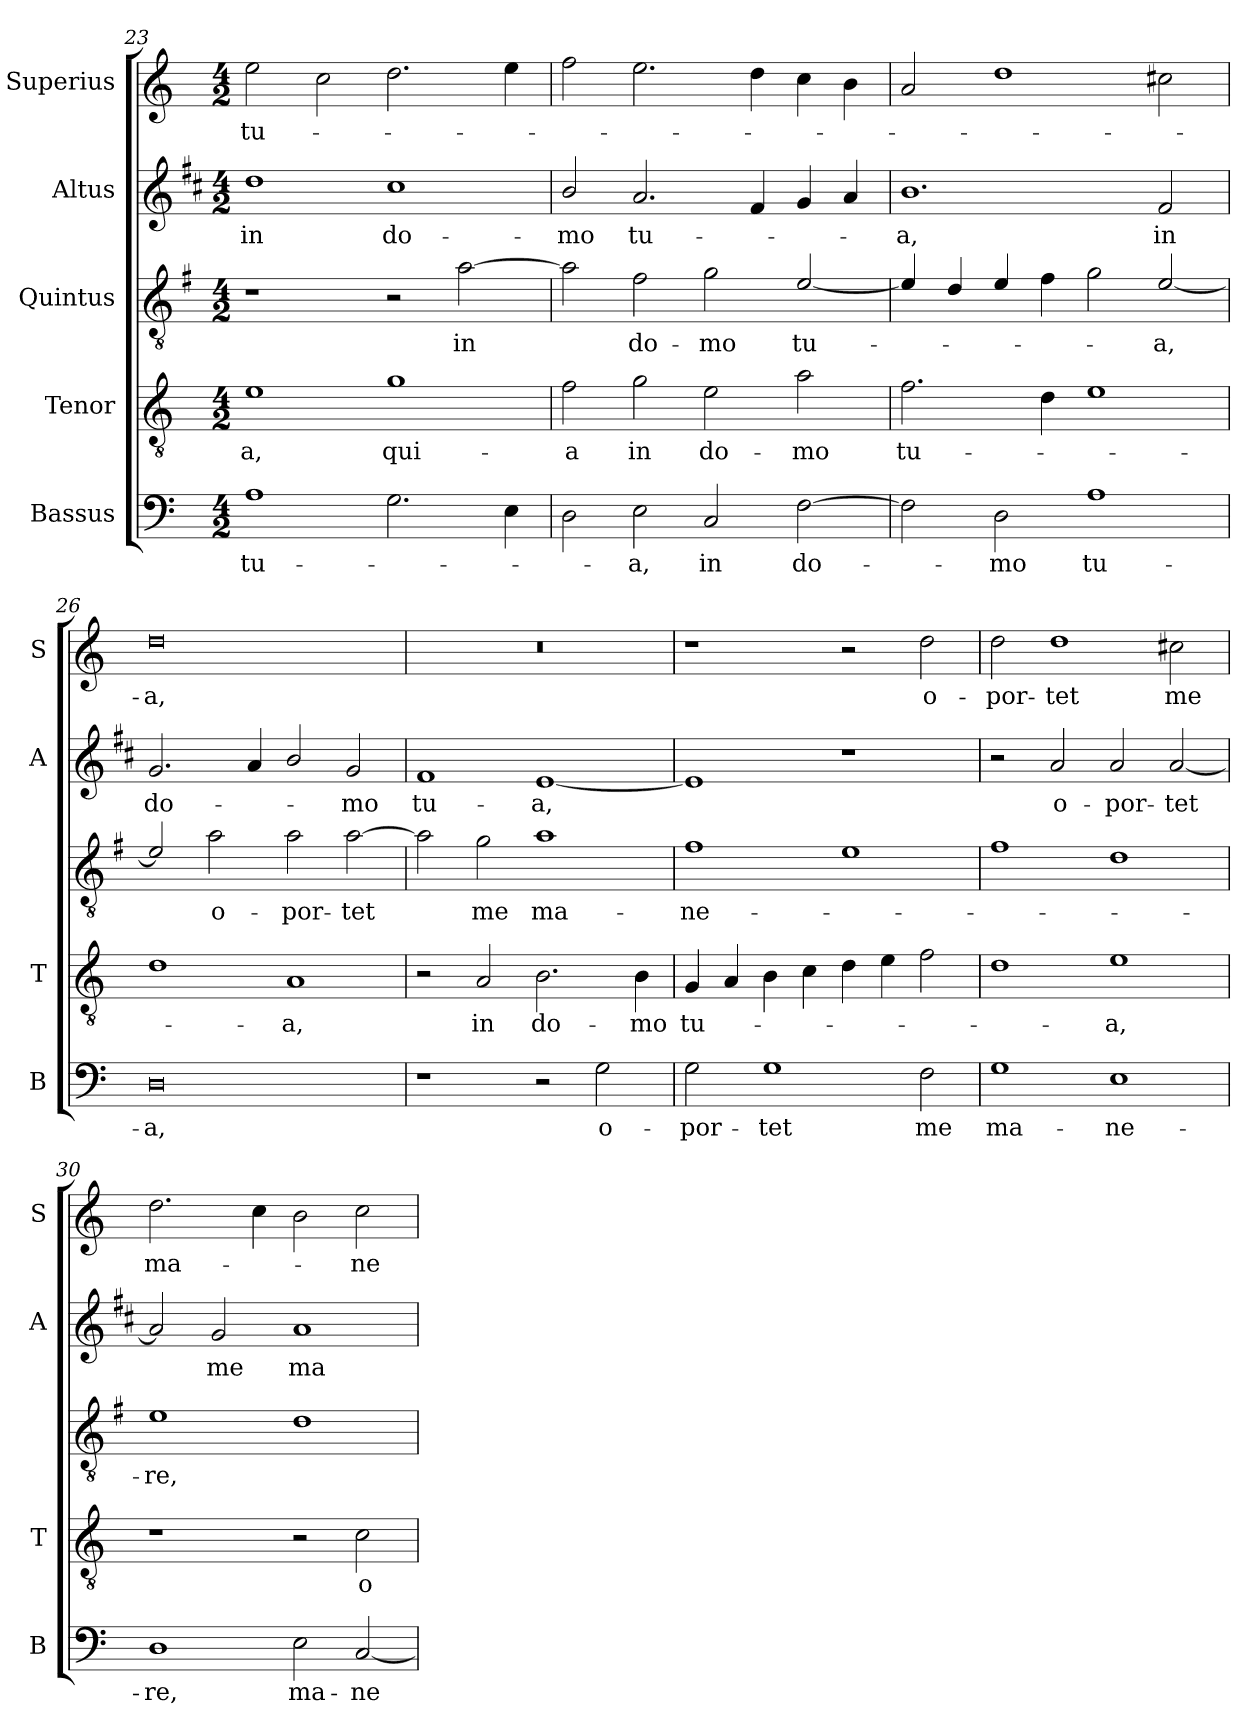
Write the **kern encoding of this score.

**kern	**text	**kern	**text	**kern	**text	**kern	**text	**kern	**text
*part5	*part5	*part4	*part4	*part3	*part3	*part2	*part2	*part1	*part1
*staff5	*staff5	*staff4	*staff4	*staff3	*staff3	*staff2	*staff2	*staff1	*staff1
*I"Bassus	*	*I"Tenor	*	*I"Quintus	*	*I"Altus	*	*I"Superius	*
*I'B	*	*I'T	*	*	*	*I'A	*	*I'S	*
*clefF4	*	*clefGv2	*	*clefGv2	*	*clefG2	*	*clefG2	*
*	*	*	*	*ITrd4c7	*	*ITrd1c2	*	*	*
*k[]	*	*k[]	*	*k[]	*	*k[]	*	*k[]	*
*C:	*	*C:	*	*C:	*	*C:	*	*C:	*
*M4/2	*	*M4/2	*	*M4/2	*	*M4/2	*	*M4/2	*
=23	=23	=23	=23	=23	=23	=23	=23	=23	=23
!	!LO:LY:b	!	!LO:LY:b	!	!	!	!LO:LY:b	!	!LO:LY:b
1A	tu-	1e	-a,	1r	.	1cc	in	2ee\	tu-
.	.	.	.	.	.	.	.	2cc\	.
!	!	!	!LO:LY:b	!	!	!	!LO:LY:b	!	!
2.G\	.	1g	qui-	2r	.	1b	do-	2.dd\	.
!	!	!	!	!	!LO:LY:b	!	!	!	!
.	.	.	.	[2d\	in	.	.	.	.
4E\	.	.	.	.	.	.	.	4ee\	.
=24	=24	=24	=24	=24	=24	=24	=24	=24	=24
!	!	!	!LO:LY:b	!	!	!	!LO:LY:b	!	!
2D\	.	2f\	-a	2d\]	.	2a/	-mo	2ff\	.
!	!LO:LY:b	!	!LO:LY:b	!	!LO:LY:b	!	!LO:LY:b	!	!
2E\	-a,	2g\	in	2B\	do-	2.g/	tu-	2.ee\	.
!	!LO:LY:b	!	!LO:LY:b	!	!LO:LY:b	!	!	!	!
2C/	in	2e\	do-	2c\	-mo	.	.	.	.
.	.	.	.	.	.	4e/	.	4dd\	.
!	!LO:LY:b	!	!LO:LY:b	!	!LO:LY:b	!	!	!	!
[2F\	do-	2a\	-mo	[2A/	tu-	4f/	.	4cc\	.
.	.	.	.	.	.	4g/	.	4b\	.
!!LO:PB:g=z
=25	=25	=25	=25	=25	=25	=25	=25	=25	=25
!	!	!	!LO:LY:b	!	!	!	!LO:LY:b	!	!
2F\]	.	2.f\	tu-	4A/]	.	1.a	-a,	2a/	.
.	.	.	.	4G/	.	.	.	.	.
!	!LO:LY:b	!	!	!	!	!	!	!	!
2D\	-mo	.	.	4A/	.	.	.	1dd	.
.	.	4d\	.	4B\	.	.	.	.	.
!	!LO:LY:b	!	!	!	!	!	!	!	!
1A	tu-	1e	.	2c\	.	.	.	.	.
!	!	!	!	!	!LO:LY:b	!	!LO:LY:b	!	!
.	.	.	.	[2A/	-a,	2e/	in	2cc#X\	.
=26	=26	=26	=26	=26	=26	=26	=26	=26	=26
!	!LO:LY:b	!	!	!	!	!	!LO:LY:b	!	!LO:LY:b
0D	-a,	1d	.	2A/]	.	2.f/	do-	0dd	-a,
!	!	!	!	!	!LO:LY:b	!	!	!	!
.	.	.	.	2d\	o-	.	.	.	.
.	.	.	.	.	.	4g/	.	.	.
!	!	!	!LO:LY:b	!	!LO:LY:b	!	!	!	!
.	.	1A	-a,	2d\	-por-	2a/	.	.	.
!	!	!	!	!	!LO:LY:b	!	!LO:LY:b	!	!
.	.	.	.	[2d\	-tet	2f/	-mo	.	.
=27	=27	=27	=27	=27	=27	=27	=27	=27	=27
!	!	!	!	!	!	!	!LO:LY:b	!	!
1r	.	2r	.	2d\]	.	1e	tu-	0r	.
!	!	!	!LO:LY:b	!	!LO:LY:b	!	!	!	!
.	.	2A/	in	2c\	me	.	.	.	.
!	!	!	!LO:LY:b	!	!LO:LY:b	!	!LO:LY:b	!	!
2r	.	2.B\	do-	1d	ma-	[1d	-a,	.	.
!	!LO:LY:b	!	!	!	!	!	!	!	!
2G\	o-	.	.	.	.	.	.	.	.
!	!	!	!LO:LY:b	!	!	!	!	!	!
.	.	4B\	-mo	.	.	.	.	.	.
=28	=28	=28	=28	=28	=28	=28	=28	=28	=28
!	!LO:LY:b	!	!LO:LY:b	!	!LO:LY:b	!	!	!	!
2G\	-por-	4G/	tu-	1B	-ne-	1d]	.	1r	.
.	.	4A/	.	.	.	.	.	.	.
!	!LO:LY:b	!	!	!	!	!	!	!	!
1G	-tet	4B\	.	.	.	.	.	.	.
.	.	4c\	.	.	.	.	.	.	.
.	.	4d\	.	1A	.	1r	.	2r	.
.	.	4e\	.	.	.	.	.	.	.
!	!LO:LY:b	!	!	!	!	!	!	!	!LO:LY:b
2F\	me	2f\	.	.	.	.	.	2dd\	o-
=29	=29	=29	=29	=29	=29	=29	=29	=29	=29
!	!LO:LY:b	!	!	!	!	!	!	!	!LO:LY:b
1G	ma-	1d	.	1B	.	2r	.	2dd\	-por-
!	!	!	!	!	!	!	!LO:LY:b	!	!LO:LY:b
.	.	.	.	.	.	2g/	o-	1dd	-tet
!	!LO:LY:b	!	!LO:LY:b	!	!	!	!LO:LY:b	!	!
1E	-ne-	1e	-a,	1G	.	2g/	-por-	.	.
!	!	!	!	!	!	!	!LO:LY:b	!	!LO:LY:b
.	.	.	.	.	.	[2g/	-tet	2cc#X\	me
!!LO:LB:g=z
=30	=30	=30	=30	=30	=30	=30	=30	=30	=30
!	!LO:LY:b	!	!	!	!LO:LY:b	!	!	!	!LO:LY:b
1D	-re,	1r	.	1A	-re,	2g/]	.	2.dd\	ma-
!	!	!	!	!	!	!	!LO:LY:b	!	!
.	.	.	.	.	.	2f/	me	.	.
.	.	.	.	.	.	.	.	4cc\	.
!	!LO:LY:b	!	!	!	!	!	!LO:LY:b	!	!
2E\	ma-	2r	.	1G	.	1g	ma-	2b\	.
!	!LO:LY:b	!	!LO:LY:b	!	!	!	!	!	!LO:LY:b
[2C/	-ne-	2c\	o-	.	.	.	.	2cc\	-ne-
=	=	=	=	=	=	=	=	=	=
*-	*-	*-	*-	*-	*-	*-	*-	*-	*-
